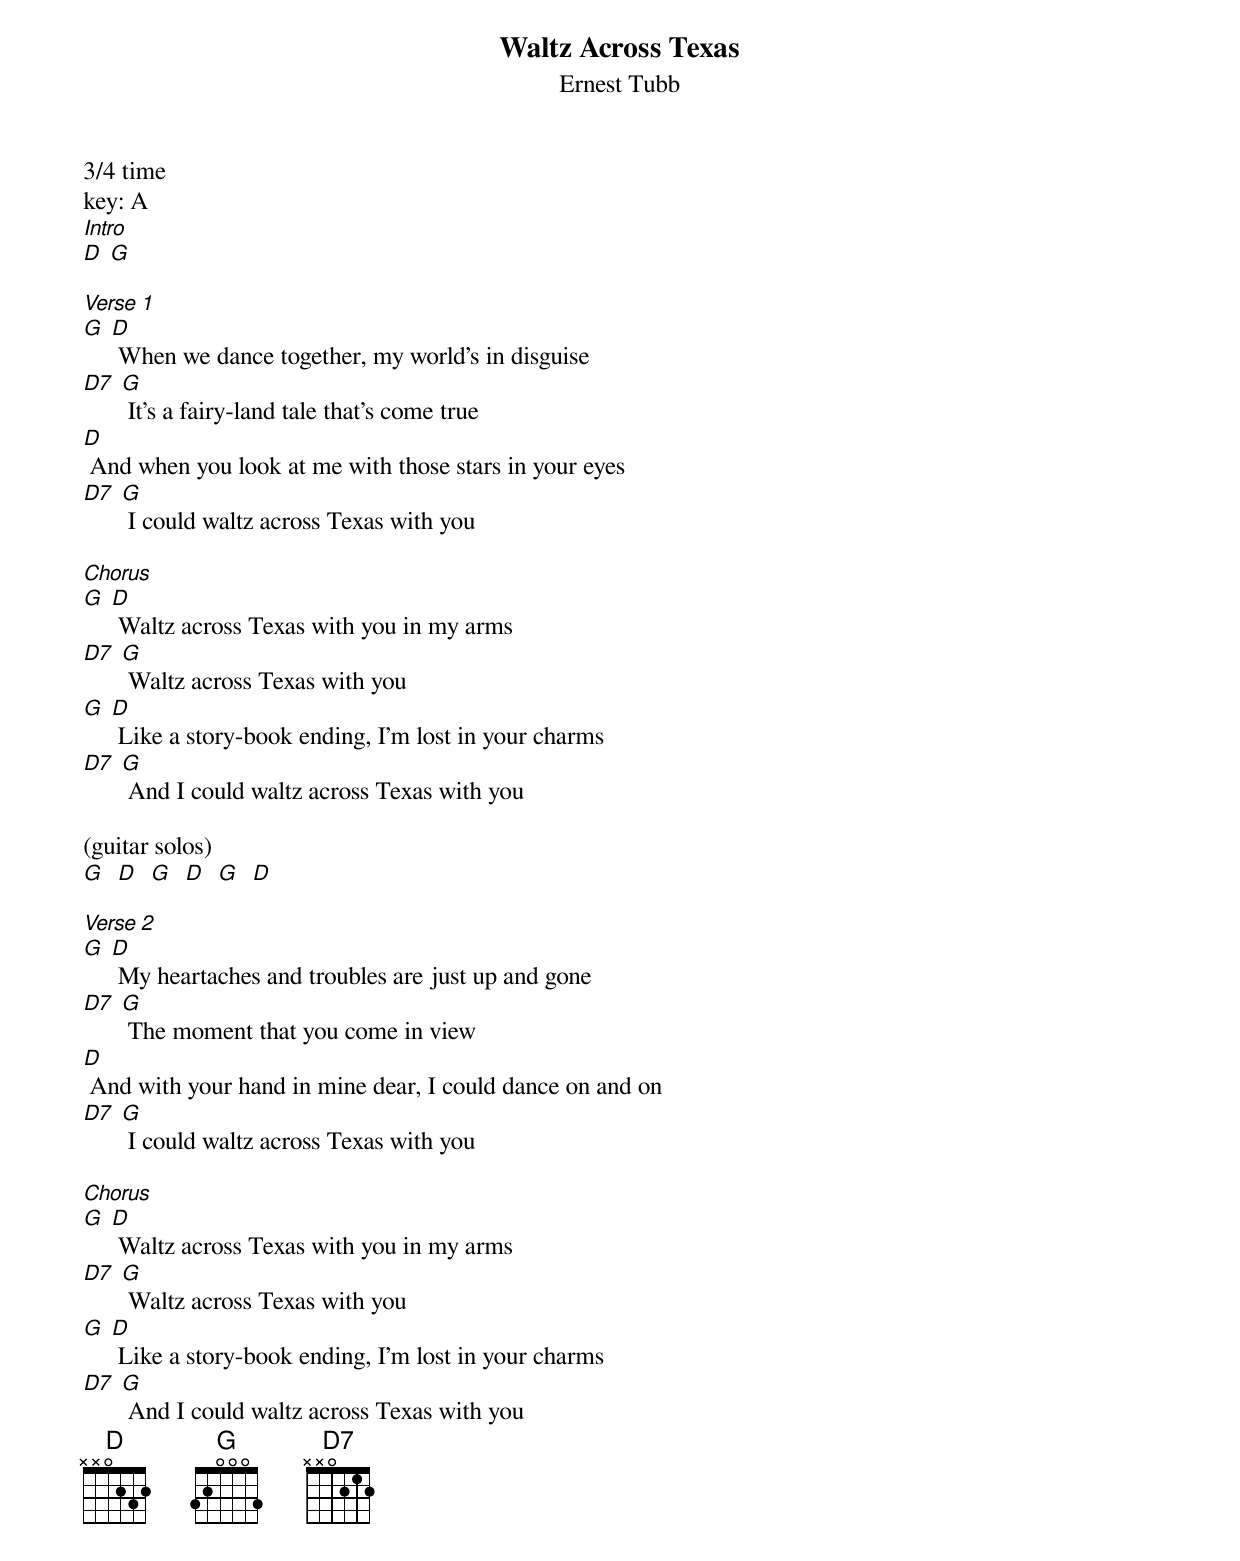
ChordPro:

{title:Waltz Across Texas}
{subtitle:Ernest Tubb}
3/4 time
key: A
[Intro]
[D] [G]

[Verse 1]
[G] [D] When we dance together, my world's in disguise
[D7] [G] It's a fairy-land tale that's come true
[D] And when you look at me with those stars in your eyes
[D7] [G] I could waltz across Texas with you

[Chorus]
[G] [D] Waltz across Texas with you in my arms
[D7] [G] Waltz across Texas with you
[G] [D] Like a story-book ending, I'm lost in your charms
[D7] [G] And I could waltz across Texas with you

(guitar solos)
[G]  [D]  [G]  [D]  [G]  [D]

[Verse 2]
[G] [D] My heartaches and troubles are just up and gone
[D7] [G] The moment that you come in view
[D] And with your hand in mine dear, I could dance on and on
[D7] [G] I could waltz across Texas with you

[Chorus]
[G] [D] Waltz across Texas with you in my arms
[D7] [G] Waltz across Texas with you
[G] [D] Like a story-book ending, I'm lost in your charms
[D7] [G] And I could waltz across Texas with you
